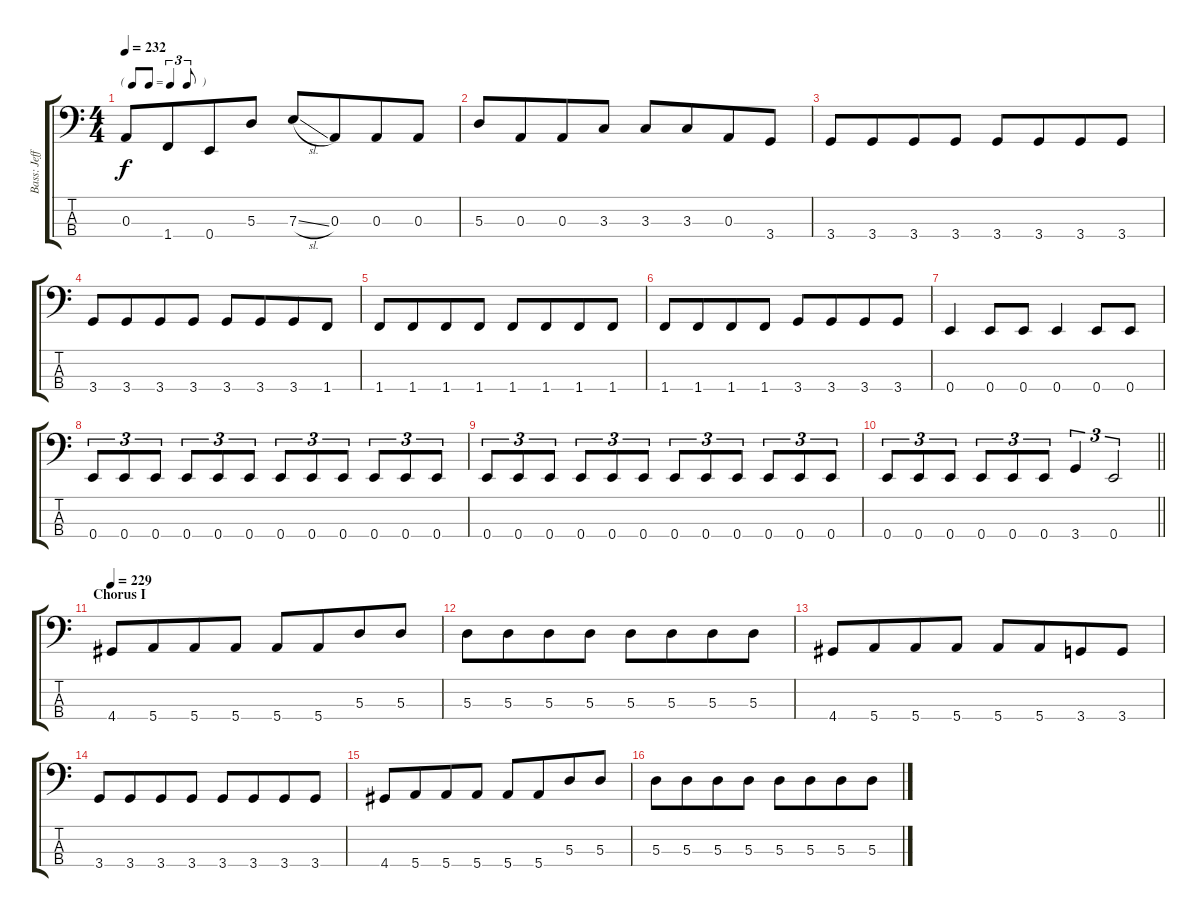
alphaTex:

\track ("Bass: Jeff" "Bass: Jeff") {instrument electricbassfinger}
\staff {score tabs}
\tuning (G2 D2 A1 E1) {hide}
\ts (4 4)
\tf triplet8th
\tempo 232
\clef f4
\ks c
0.3.8{dy f} 1.4.8{beam merge} 0.4.8 5.3.8 7.3{sl}.8 0.3.8{beam merge} 0.3.8 0.3.8 |
5.3.8 0.3.8{beam merge} 0.3.8 3.3.8 3.3.8 3.3.8{beam merge} 0.3.8 3.4.8 |
3.4.8 3.4.8{beam merge} 3.4.8 3.4.8 3.4.8 3.4.8{beam merge} 3.4.8 3.4.8 |
3.4.8 3.4.8{beam merge} 3.4.8 3.4.8 3.4.8 3.4.8{beam merge} 3.4.8 1.4.8 |
1.4.8 1.4.8{beam merge} 1.4.8 1.4.8 1.4.8 1.4.8{beam merge} 1.4.8 1.4.8 |
1.4.8 1.4.8{beam merge} 1.4.8 1.4.8 3.4.8 3.4.8{beam merge} 3.4.8 3.4.8 |
0.4.4 0.4.8 0.4.8 0.4.4 0.4.8 0.4.8 |
0.4.8{tu (3 2)} 0.4.8{tu (3 2)} 0.4.8{tu (3 2)} 0.4.8{tu (3 2)} 0.4.8{tu (3 2)} 0.4.8{tu (3 2)} 0.4.8{tu (3 2)} 0.4.8{tu (3 2)} 0.4.8{tu (3 2)} 0.4.8{tu (3 2)} 0.4.8{tu (3 2)} 0.4.8{tu (3 2)} |
0.4.8{tu (3 2)} 0.4.8{tu (3 2)} 0.4.8{tu (3 2)} 0.4.8{tu (3 2)} 0.4.8{tu (3 2)} 0.4.8{tu (3 2)} 0.4.8{tu (3 2)} 0.4.8{tu (3 2)} 0.4.8{tu (3 2)} 0.4.8{tu (3 2)} 0.4.8{tu (3 2)} 0.4.8{tu (3 2)} |
\barLineRight lightlight
0.4.8{tu (3 2)} 0.4.8{tu (3 2)} 0.4.8{tu (3 2)} 0.4.8{tu (3 2)} 0.4.8{tu (3 2)} 0.4.8{tu (3 2)} 3.4.4{tu (3 2)} 0.4.2{tu (3 2)} |
\section ("" "Chorus I")
\tempo 229
4.4.8 5.4.8{beam merge} 5.4.8 5.4.8 5.4.8 5.4.8{beam merge} 5.3.8 5.3.8 |
5.3.8 5.3.8{beam merge} 5.3.8 5.3.8 5.3.8 5.3.8{beam merge} 5.3.8 5.3.8 |
4.4.8 5.4.8{beam merge} 5.4.8 5.4.8 5.4.8 5.4.8{beam merge} 3.4.8 3.4.8 |
3.4.8 3.4.8{beam merge} 3.4.8 3.4.8 3.4.8 3.4.8{beam merge} 3.4.8 3.4.8 |
4.4.8 5.4.8{beam merge} 5.4.8 5.4.8 5.4.8 5.4.8{beam merge} 5.3.8 5.3.8 |
5.3.8 5.3.8{beam merge} 5.3.8 5.3.8 5.3.8 5.3.8{beam merge} 5.3.8 5.3.8
